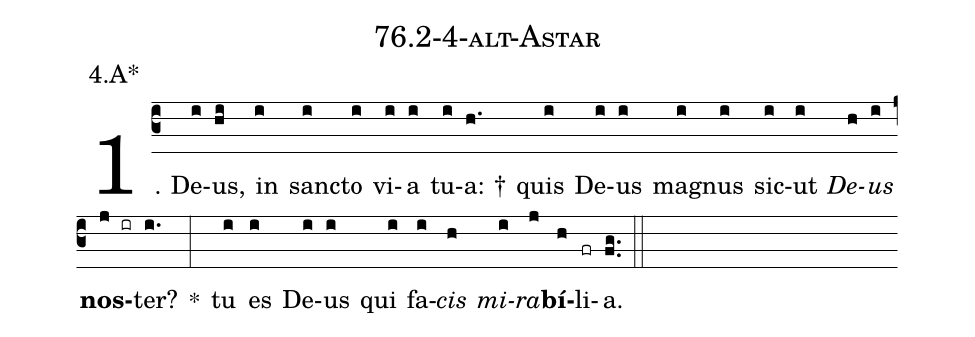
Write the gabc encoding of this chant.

name: 76.2-4-alt-Astar;
annotation: 4.A*;
%%
(c3)1. De(i)us,(hi) in(i) sanc(i)to(i) vi(i)a(i) tu(i)a: †(h.) quis(i) De(i)us(i) ma(i)gnus(i) sic(i)ut(i) <i>De</i>(h)<i>us</i>(i) <b>nos</b>(j ir)ter?(i.) *(:) tu(i) es(i) De(i)us(i) qui(i) fa(i)<i>cis</i>(h) <i>mi</i>(i)<i>ra</i>(j)<b>bí</b>(h)li(fr)a.(fg..) (::)
